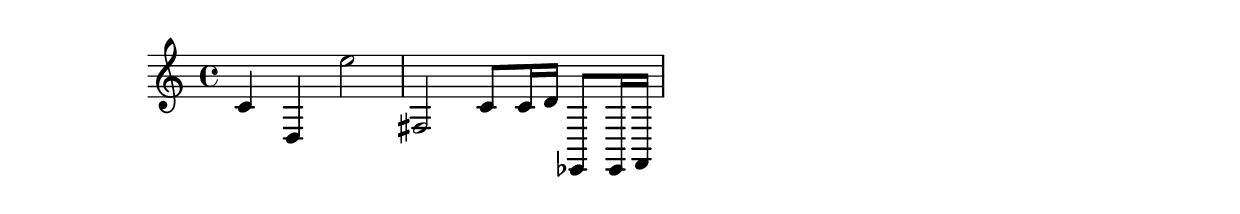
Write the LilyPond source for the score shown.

\version "2.18.2"

ldMusic = \relative c {
  << \new Voice = "voice1" {
    c'4 d, e''2 fis,,
    c'8 c16 d ees,,8 ees16 f
  } >>
}

\book {
  \header {
  }

  \bookpart { 
    \score {
      <<
      \new Staff = Staff \with { }
      \context Staff = Staff {
        \ldMusic
      }
      >>
    }
  }
}
